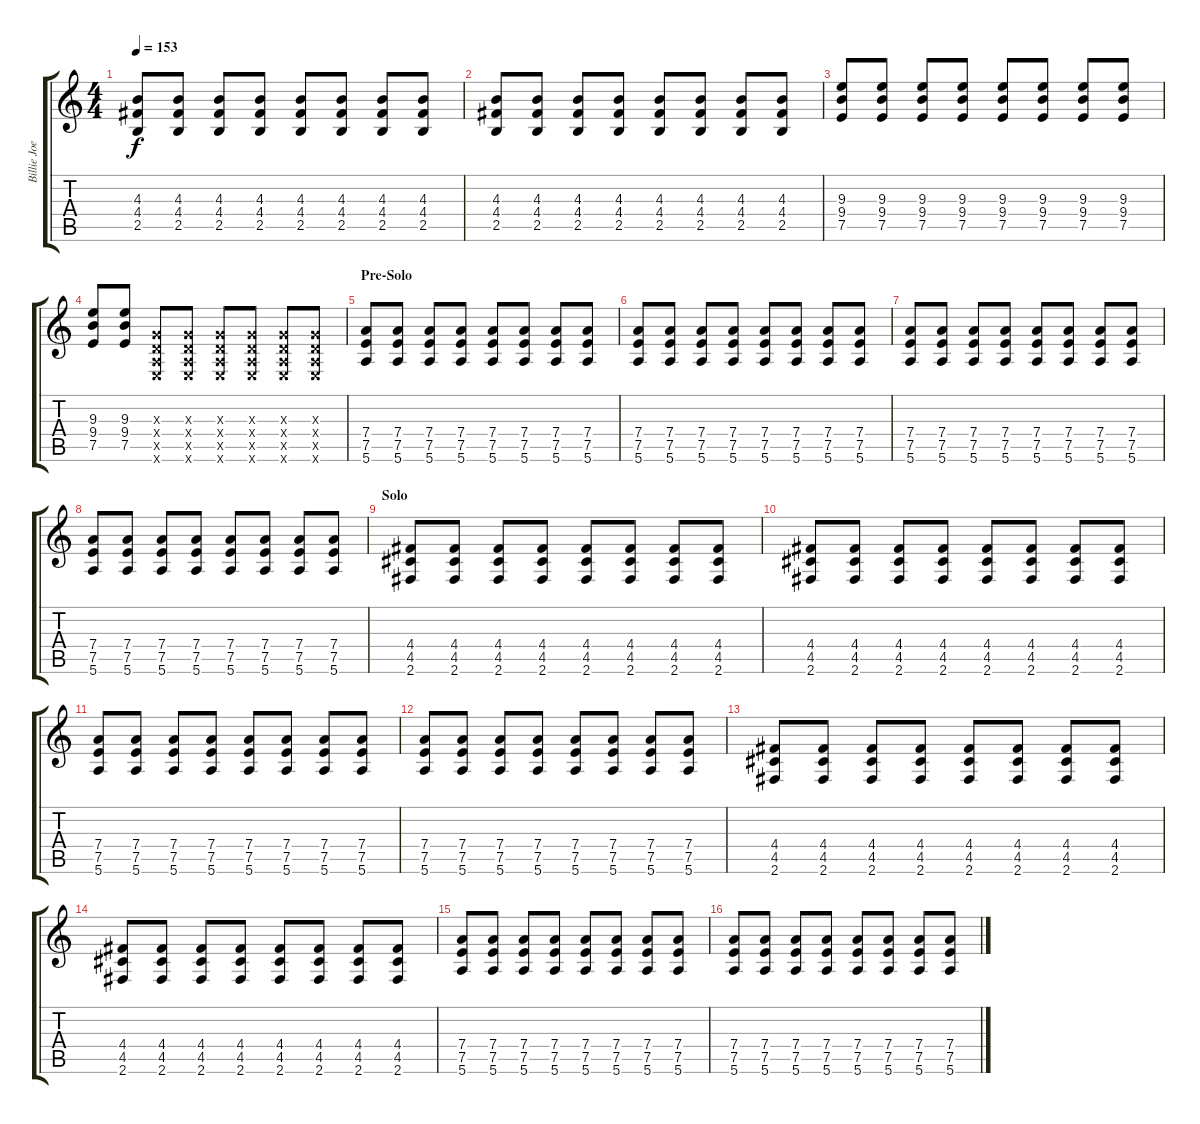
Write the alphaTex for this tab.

\track ("Billie Joe Armstrong (Distortion Guitar)" "Billie Joe") {instrument distortionguitar}
\staff {score tabs}
\tuning (E4 B3 G3 D3 A2 E2) {hide}
\ts (4 4)
\tempo 153
\clef g2
\ks c
(4.3 4.4 2.5).8{dy f} (4.3 4.4 2.5).8 (4.3 4.4 2.5).8 (4.3 4.4 2.5).8 (4.3 4.4 2.5).8 (4.3 4.4 2.5).8 (4.3 4.4 2.5).8 (4.3 4.4 2.5).8 |
(4.3 4.4 2.5).8 (4.3 4.4 2.5).8 (4.3 4.4 2.5).8 (4.3 4.4 2.5).8 (4.3 4.4 2.5).8 (4.3 4.4 2.5).8 (4.3 4.4 2.5).8 (4.3 4.4 2.5).8 |
(9.3 9.4 7.5).8 (9.3 9.4 7.5).8 (9.3 9.4 7.5).8 (9.3 9.4 7.5).8 (9.3 9.4 7.5).8 (9.3 9.4 7.5).8 (9.3 9.4 7.5).8 (9.3 9.4 7.5).8 |
(9.3 9.4 7.5).8 (9.3 9.4 7.5).8 (0.3{x} 0.4{x} 0.5{x} 0.6{x}).8 (0.3{x} 0.4{x} 0.5{x} 0.6{x}).8 (0.3{x} 0.4{x} 0.5{x} 0.6{x}).8 (0.3{x} 0.4{x} 0.5{x} 0.6{x}).8 (0.3{x} 0.4{x} 0.5{x} 0.6{x}).8 (0.3{x} 0.4{x} 0.5{x} 0.6{x}).8 |
\section ("" "Pre-Solo")
(7.4 7.5 5.6).8 (7.4 7.5 5.6).8 (7.4 7.5 5.6).8 (7.4 7.5 5.6).8 (7.4 7.5 5.6).8 (7.4 7.5 5.6).8 (7.4 7.5 5.6).8 (7.4 7.5 5.6).8 |
(7.4 7.5 5.6).8 (7.4 7.5 5.6).8 (7.4 7.5 5.6).8 (7.4 7.5 5.6).8 (7.4 7.5 5.6).8 (7.4 7.5 5.6).8 (7.4 7.5 5.6).8 (7.4 7.5 5.6).8 |
(7.4 7.5 5.6).8 (7.4 7.5 5.6).8 (7.4 7.5 5.6).8 (7.4 7.5 5.6).8 (7.4 7.5 5.6).8 (7.4 7.5 5.6).8 (7.4 7.5 5.6).8 (7.4 7.5 5.6).8 |
(7.4 7.5 5.6).8 (7.4 7.5 5.6).8 (7.4 7.5 5.6).8 (7.4 7.5 5.6).8 (7.4 7.5 5.6).8 (7.4 7.5 5.6).8 (7.4 7.5 5.6).8 (7.4 7.5 5.6).8 |
\section ("" "Solo")
(4.4 4.5 2.6).8 (4.4 4.5 2.6).8 (4.4 4.5 2.6).8 (4.4 4.5 2.6).8 (4.4 4.5 2.6).8 (4.4 4.5 2.6).8 (4.4 4.5 2.6).8 (4.4 4.5 2.6).8 |
(4.4 4.5 2.6).8 (4.4 4.5 2.6).8 (4.4 4.5 2.6).8 (4.4 4.5 2.6).8 (4.4 4.5 2.6).8 (4.4 4.5 2.6).8 (4.4 4.5 2.6).8 (4.4 4.5 2.6).8 |
(7.4 7.5 5.6).8 (7.4 7.5 5.6).8 (7.4 7.5 5.6).8 (7.4 7.5 5.6).8 (7.4 7.5 5.6).8 (7.4 7.5 5.6).8 (7.4 7.5 5.6).8 (7.4 7.5 5.6).8 |
(7.4 7.5 5.6).8 (7.4 7.5 5.6).8 (7.4 7.5 5.6).8 (7.4 7.5 5.6).8 (7.4 7.5 5.6).8 (7.4 7.5 5.6).8 (7.4 7.5 5.6).8 (7.4 7.5 5.6).8 |
(4.4 4.5 2.6).8 (4.4 4.5 2.6).8 (4.4 4.5 2.6).8 (4.4 4.5 2.6).8 (4.4 4.5 2.6).8 (4.4 4.5 2.6).8 (4.4 4.5 2.6).8 (4.4 4.5 2.6).8 |
(4.4 4.5 2.6).8 (4.4 4.5 2.6).8 (4.4 4.5 2.6).8 (4.4 4.5 2.6).8 (4.4 4.5 2.6).8 (4.4 4.5 2.6).8 (4.4 4.5 2.6).8 (4.4 4.5 2.6).8 |
(7.4 7.5 5.6).8 (7.4 7.5 5.6).8 (7.4 7.5 5.6).8 (7.4 7.5 5.6).8 (7.4 7.5 5.6).8 (7.4 7.5 5.6).8 (7.4 7.5 5.6).8 (7.4 7.5 5.6).8 |
(7.4 7.5 5.6).8 (7.4 7.5 5.6).8 (7.4 7.5 5.6).8 (7.4 7.5 5.6).8 (7.4 7.5 5.6).8 (7.4 7.5 5.6).8 (7.4 7.5 5.6).8 (7.4 7.5 5.6).8
